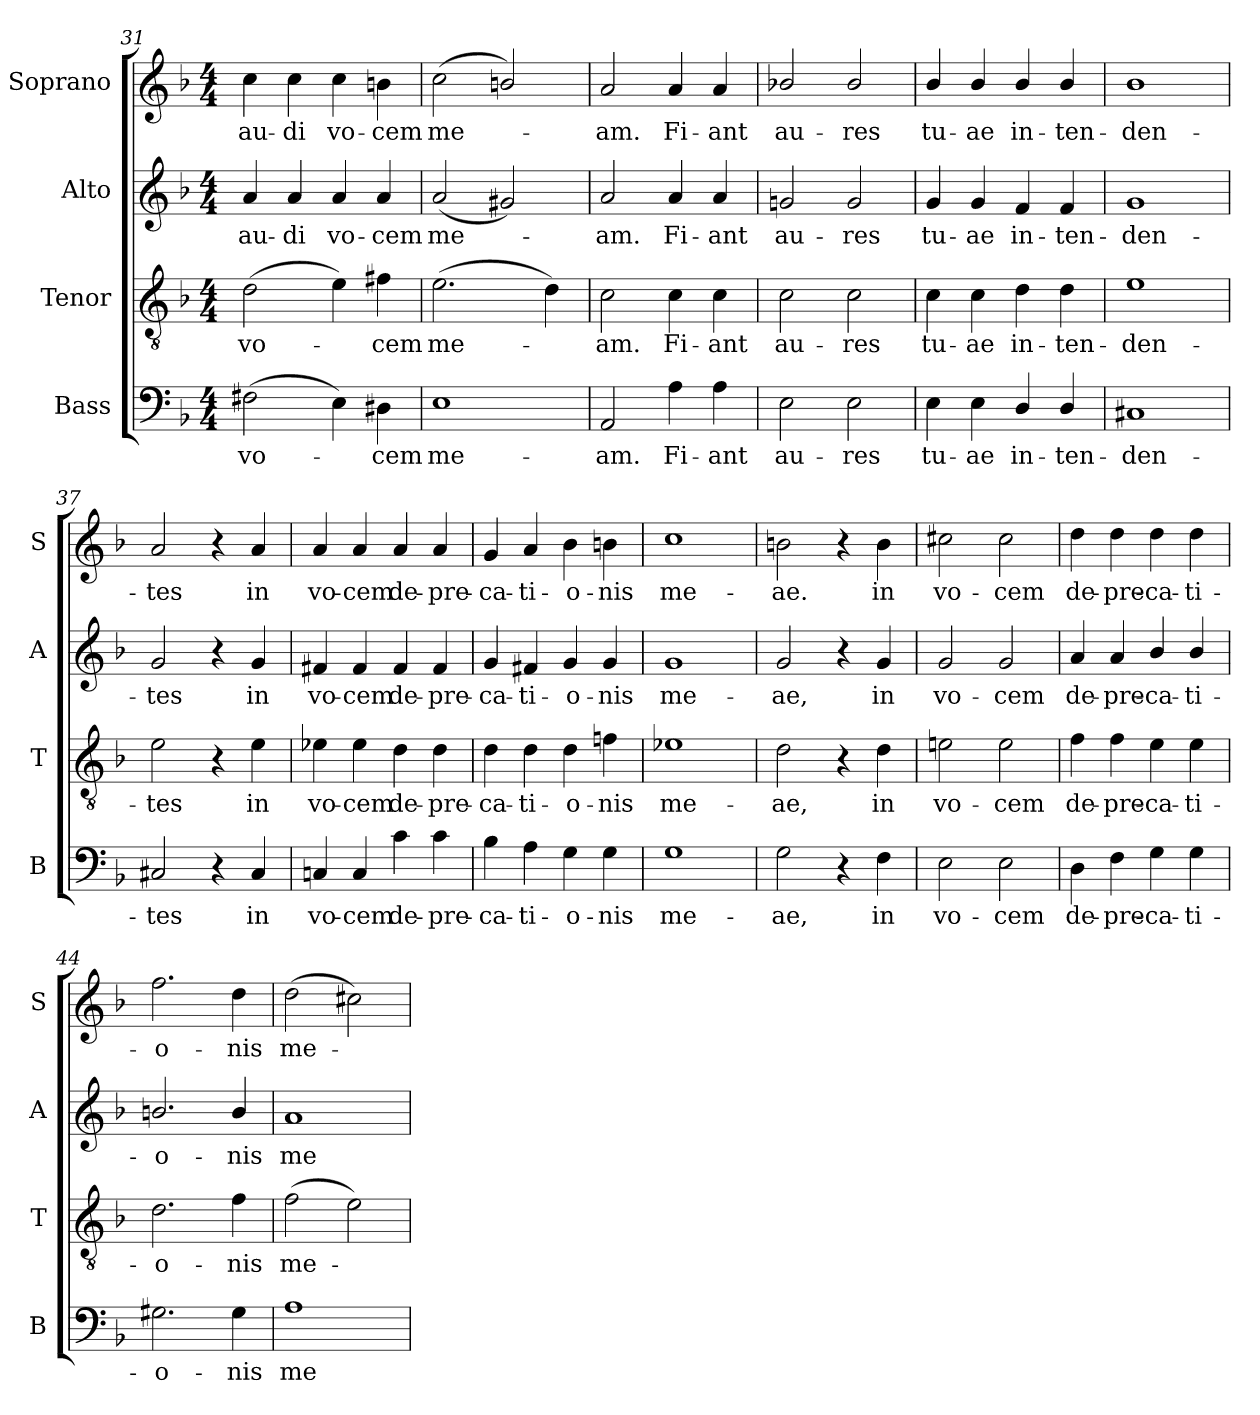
**kern	**text	**kern	**text	**kern	**text	**kern	**text
*part4	*part4	*part3	*part3	*part2	*part2	*part1	*part1
*staff4	*staff4	*staff3	*staff3	*staff2	*staff2	*staff1	*staff1
*I"Bass	*	*I"Tenor	*	*I"Alto	*	*I"Soprano	*
*I'B	*	*I'T	*	*I'A	*	*I'S	*
*clefF4	*	*clefGv2	*	*clefG2	*	*clefG2	*
*k[b-]	*	*k[b-]	*	*k[b-]	*	*k[b-]	*
*F:	*	*F:	*	*F:	*	*F:	*
*M4/4	*	*M4/4	*	*M4/4	*	*M4/4	*
=31	=31	=31	=31	=31	=31	=31	=31
!	!LO:LY:b	!	!LO:LY:b	!	!LO:LY:b	!	!LO:LY:b
(>2F#X\	vo-	(>2d\	vo-	4a/	-au-	4cc\	-au-
!	!	!	!	!	!LO:LY:b	!	!LO:LY:b
.	.	.	.	4a/	-di	4cc\	-di
!	!	!	!	!	!LO:LY:b	!	!LO:LY:b
4E\)	.	4e\)	.	4a/	vo-	4cc\	vo-
!	!LO:LY:b	!	!LO:LY:b	!	!LO:LY:b	!	!LO:LY:b
4D#X\	cem	4f#X\	cem	4a/	-cem	4bn\	-cem
=32	=32	=32	=32	=32	=32	=32	=32
!	!LO:LY:b	!	!LO:LY:b	!	!LO:LY:b	!	!LO:LY:b
1E	me-	(>2.e\	me-	(<2a/	me-	(<2cc\	me-
.	.	.	.	2g#X/)	.	2bn/)	.
.	.	4d\)	.	.	.	.	.
!!LO:LB:g=z
=33	=33	=33	=33	=33	=33	=33	=33
!	!LO:LY:b	!	!LO:LY:b	!	!LO:LY:b	!	!LO:LY:b
2AA/	-am.	2c\	am.	2a/	am.	2a/	am.
!	!LO:LY:b	!	!LO:LY:b	!	!LO:LY:b	!	!LO:LY:b
4A\	Fi-	4c\	Fi-	4a/	Fi-	4a/	Fi-
!	!LO:LY:b	!	!LO:LY:b	!	!LO:LY:b	!	!LO:LY:b
4A\	-ant	4c\	-ant	4a/	-ant	4a/	-ant
=34	=34	=34	=34	=34	=34	=34	=34
!	!LO:LY:b	!	!LO:LY:b	!	!LO:LY:b	!	!LO:LY:b
2E\	au-	2c\	au-	2gni/	au-	2b-X/	au-
!	!LO:LY:b	!	!LO:LY:b	!	!LO:LY:b	!	!LO:LY:b
2E\	-res	2c\	-res	2g/	-res	2b-/	-res
=35	=35	=35	=35	=35	=35	=35	=35
!	!LO:LY:b	!	!LO:LY:b	!	!LO:LY:b	!	!LO:LY:b
4E\	tu-	4c\	tu-	4g/	tu-	4b-/	tu-
!	!LO:LY:b	!	!LO:LY:b	!	!LO:LY:b	!	!LO:LY:b
4E\	-ae	4c\	-ae	4g/	-ae	4b-/	-ae
!	!LO:LY:b	!	!LO:LY:b	!	!LO:LY:b	!	!LO:LY:b
4D/	in-	4d\	in-	4f/	in-	4b-/	in-
!	!LO:LY:b	!	!LO:LY:b	!	!LO:LY:b	!	!LO:LY:b
4D/	-ten-	4d\	-ten-	4f/	-ten-	4b-/	-ten-
=36	=36	=36	=36	=36	=36	=36	=36
!	!LO:LY:b	!	!LO:LY:b	!	!LO:LY:b	!	!LO:LY:b
1C#X	-den-	1e	-den-	1g	-den-	1b-	-den-
=37	=37	=37	=37	=37	=37	=37	=37
!	!LO:LY:b	!	!LO:LY:b	!	!LO:LY:b	!	!LO:LY:b
2C#X/	-tes	2e\	-tes	2g/	-tes	2a/	-tes
4r	.	4r	.	4r	.	4r	.
!	!LO:LY:b	!	!LO:LY:b	!	!LO:LY:b	!	!LO:LY:b
4C#/	in	4e\	in	4g/	in	4a/	in
=38	=38	=38	=38	=38	=38	=38	=38
!	!LO:LY:b	!	!LO:LY:b	!	!LO:LY:b	!	!LO:LY:b
4Cni/	vo-	4e-X\	vo-	4f#X/	vo-	4a/	vo-
!	!LO:LY:b	!	!LO:LY:b	!	!LO:LY:b	!	!LO:LY:b
4C/	-cem	4e-\	-cem	4f#/	-cem	4a/	-cem
!	!LO:LY:b	!	!LO:LY:b	!	!LO:LY:b	!	!LO:LY:b
4c\	de-	4d\	de-	4f#/	de-	4a/	de-
!	!LO:LY:b	!	!LO:LY:b	!	!LO:LY:b	!	!LO:LY:b
4c\	-pre-	4d\	-pre-	4f#/	-pre-	4a/	-pre-
=39	=39	=39	=39	=39	=39	=39	=39
!	!LO:LY:b	!	!LO:LY:b	!	!LO:LY:b	!	!LO:LY:b
4B-\	-ca-	4d\	-ca-	4g/	-ca-	4g/	-ca-
!	!LO:LY:b	!	!LO:LY:b	!	!LO:LY:b	!	!LO:LY:b
4A\	-ti-	4d\	-ti-	4f#X/	-ti-	4a/	-ti-
!	!LO:LY:b	!	!LO:LY:b	!	!LO:LY:b	!	!LO:LY:b
4G\	-o-	4d\	-o-	4g/	-o-	4b-\	-o-
!	!LO:LY:b	!	!LO:LY:b	!	!LO:LY:b	!	!LO:LY:b
4G\	-nis	4fn\	-nis	4g/	-nis	4bn\	-nis
=40	=40	=40	=40	=40	=40	=40	=40
!	!LO:LY:b	!	!LO:LY:b	!	!LO:LY:b	!	!LO:LY:b
1G	me-	1e-X	me-	1g	me-	1cc	me-
=41	=41	=41	=41	=41	=41	=41	=41
!	!LO:LY:b	!	!LO:LY:b	!	!LO:LY:b	!	!LO:LY:b
2G\	-ae,	2d\	-ae,	2g/	-ae,	2bn\	-ae.
4r	.	4r	.	4r	.	4r	.
!	!LO:LY:b	!	!LO:LY:b	!	!LO:LY:b	!	!LO:LY:b
4F\	in	4d\	in	4g/	in	4b\	in
=42	=42	=42	=42	=42	=42	=42	=42
!	!LO:LY:b	!	!LO:LY:b	!	!LO:LY:b	!	!LO:LY:b
2E\	vo-	2en\	vo-	2g/	vo-	2cc#X\	vo-
!	!LO:LY:b	!	!LO:LY:b	!	!LO:LY:b	!	!LO:LY:b
2E\	-cem	2e\	-cem	2g/	-cem	2cc#\	-cem
=43	=43	=43	=43	=43	=43	=43	=43
!	!LO:LY:b	!	!LO:LY:b	!	!LO:LY:b	!	!LO:LY:b
4D\	de-	4f\	de-	4a/	de-	4dd\	de-
!	!LO:LY:b	!	!LO:LY:b	!	!LO:LY:b	!	!LO:LY:b
4F\	-pre-	4f\	-pre-	4a/	-pre-	4dd\	-pre-
!	!LO:LY:b	!	!LO:LY:b	!	!LO:LY:b	!	!LO:LY:b
4G\	-ca-	4e\	-ca-	4b-/	-ca-	4dd\	-ca-
!	!LO:LY:b	!	!LO:LY:b	!	!LO:LY:b	!	!LO:LY:b
4G\	-ti-	4e\	-ti-	4b-/	-ti-	4dd\	-ti-
!!LO:LB:g=z
=44	=44	=44	=44	=44	=44	=44	=44
!	!LO:LY:b	!	!LO:LY:b	!	!LO:LY:b	!	!LO:LY:b
2.G#X\	-o-	2.d\	-o-	2.bn/	-o-	2.ff\	-o-
!	!LO:LY:b	!	!LO:LY:b	!	!LO:LY:b	!	!LO:LY:b
4G#\	-nis	4f\	-nis	4b/	-nis	4dd\	-nis
=45	=45	=45	=45	=45	=45	=45	=45
!	!LO:LY:b	!	!LO:LY:b	!	!LO:LY:b	!	!LO:LY:b
1A	me-	(>2f\	me-	1a	me-	(>2dd\	me-
.	.	2e\)	.	.	.	2cc#X\)	.
=	=	=	=	=	=	=	=
*-	*-	*-	*-	*-	*-	*-	*-
